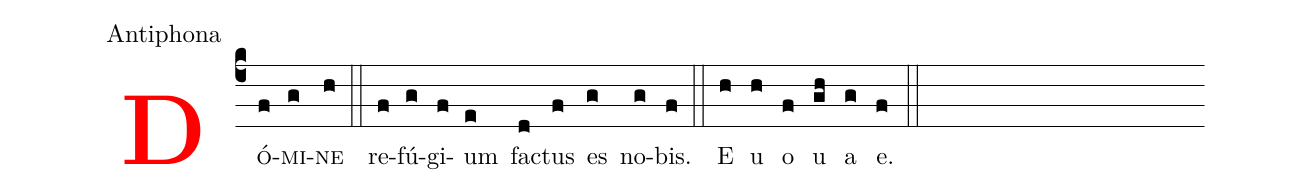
office-part: Antiphona;
%%
<v>\bf\textcolor{red}{D}</v><v>\sc{ó}</v>(c4f)<v>\sc{mi}</v>(g)<v>\sc{ne}</v>(h) (::) re(f)fú(g)gi(f)um(e) fac(d)tus(f) es(g) no(g)bis.(f)  (::) E(h) u(h) o(f) u(gh) a(g) e.(f) (::)
